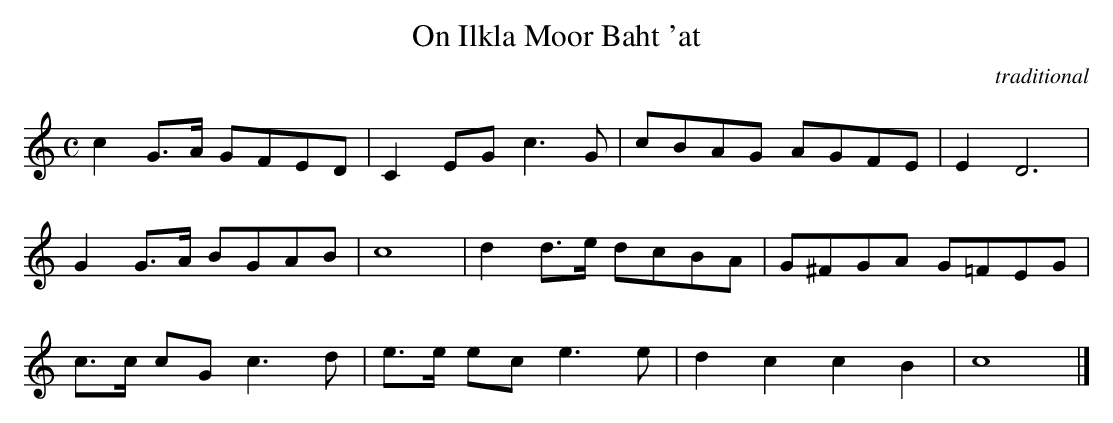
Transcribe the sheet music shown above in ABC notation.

X:1
T:On Ilkla Moor Baht 'at
C:traditional
M:C
L:1/8
K:C major
c2 G>A GFED | C2 EG c3 G | cBAG AGFE | E2 D6 |
G2 G>A BGAB | c8 | d2 d>e dcBA | G^FGA G=FEG |
c>c cG c3 d | e>e ec e3 e | d2 c2 c2 B2 | c8 |]
